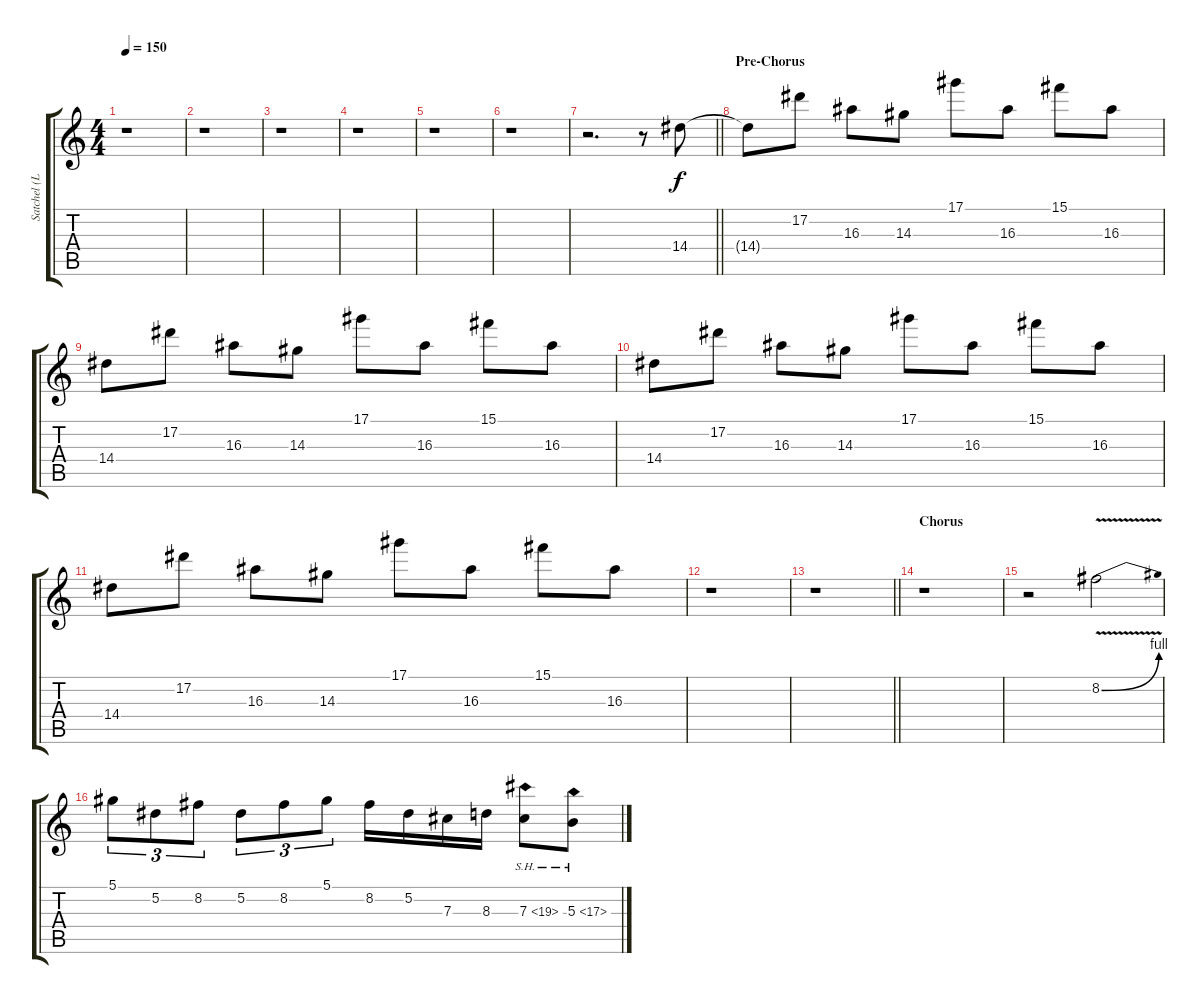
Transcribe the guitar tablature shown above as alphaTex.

\track ("Satchel (Lead)" "Satchel (L") {instrument distortionguitar bank 255}
\staff {score tabs}
\tuning (Eb4 Bb3 Gb3 Db3 Ab2 Eb2) {hide}
\ts (4 4)
\tempo 150
\clef g2
\ks c
r.1{dy f} |
r.1 |
r.1 |
r.1 |
r.1 |
r.1 |
\barLineRight lightlight
r.2{d} r.8 14.4.8 |
\section ("" "Pre-Chorus")
14.4{t}.8 17.2.8 16.3.8 14.3.8 17.1.8 16.3.8 15.1.8 16.3.8 |
14.4.8 17.2.8 16.3.8 14.3.8 17.1.8 16.3.8 15.1.8 16.3.8 |
14.4.8 17.2.8 16.3.8 14.3.8 17.1.8 16.3.8 15.1.8 16.3.8 |
14.4.8 17.2.8 16.3.8 14.3.8 17.1.8 16.3.8 15.1.8 16.3.8 |
r.1 |
\barLineRight lightlight
r.1 |
\section ("" "Chorus")
r.1 |
r.2 8.2{be (bend 0 0 60 4) v}.2 |
5.1.8{tu (3 2)} 5.2.8{tu (3 2)} 8.2.8{tu (3 2)} 5.2.8{tu (3 2)} 8.2.8{tu (3 2)} 5.1.8{tu (3 2)} 8.2.16 5.2.16 7.3.16 8.3.16 7.3{sh 12}.8 5.3{sh 12}.8
